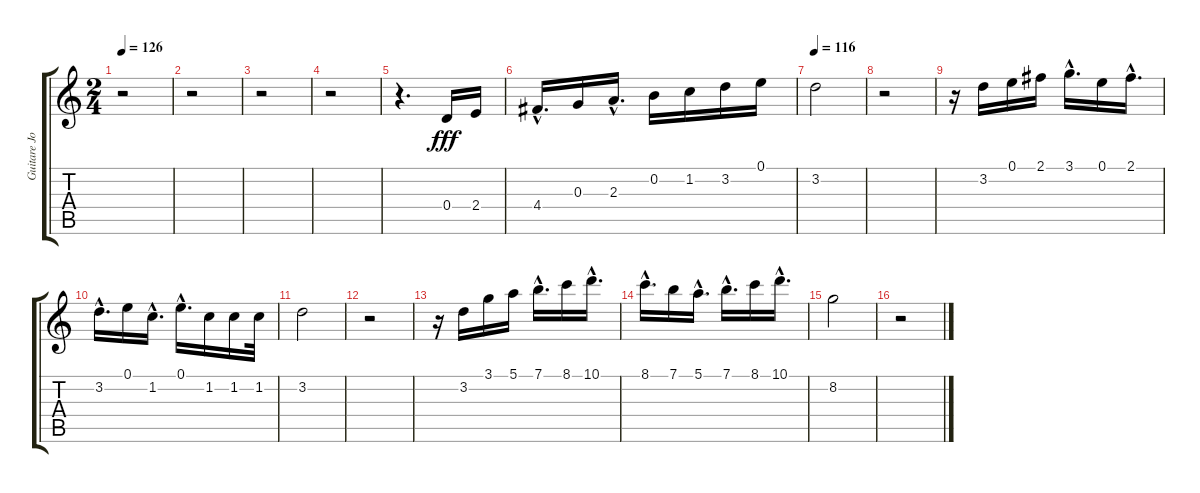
\track ("Guitare Joxemi" "Guitare Jo") {instrument electricguitarjazz}
\staff {score tabs}
\tuning (E4 B3 G3 D3 A2 E2) {hide}
\ts (2 4)
\tempo 126
\clef g2
\ks c
r.2{dy fff} |
r.2 |
r.2 |
r.2 |
r.4{d} 0.4.16 2.4.16 |
4.4{hac}.16{d} 0.3.16 2.3{hac}.16{d} 0.2.16 1.2.16 3.2.16 0.1.16 |
\tempo 116
3.2.2 |
r.2 |
r.16 3.2.16 0.1.16 2.1.16 3.1{hac}.16{d} 0.1.16 2.1{hac}.16{d} |
3.2{hac}.16{d} 0.1.16 1.2{hac}.16{d} 0.1{hac}.16{d} 1.2.16 1.2.16 1.2.32 |
3.2.2 |
r.2 |
r.16 3.2.16 3.1.16 5.1.16 7.1{hac}.16{d} 8.1.16 10.1{hac}.16{d} |
8.1{hac}.16{d} 7.1.16 5.1{hac}.16{d} 7.1{hac}.16{d} 8.1.16 10.1{hac}.16{d} |
8.2.2 |
r.2
